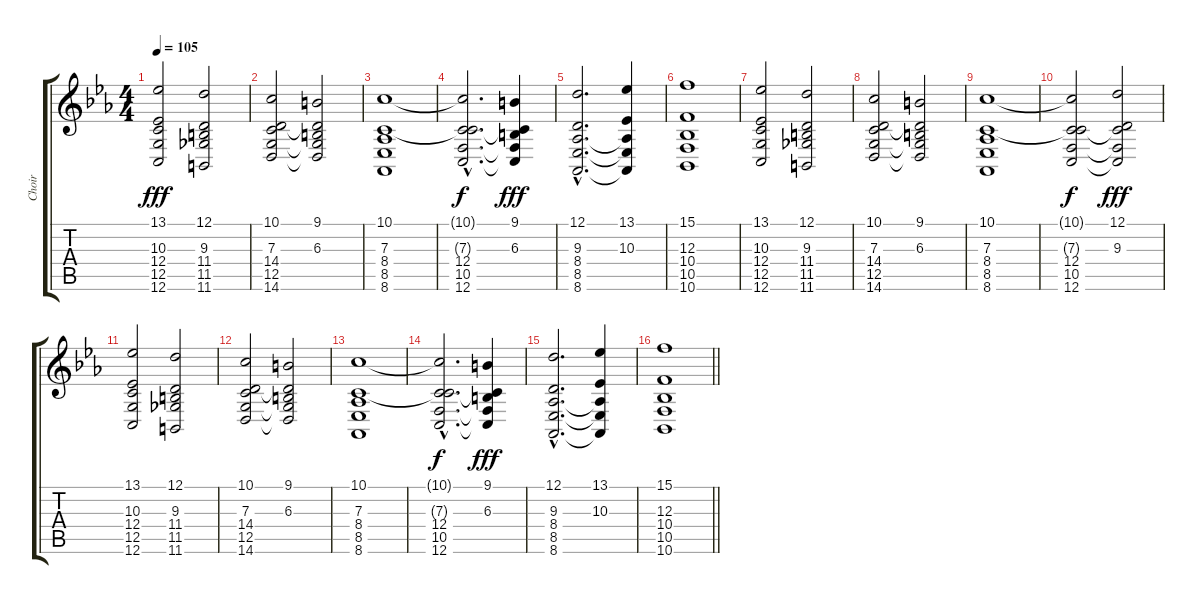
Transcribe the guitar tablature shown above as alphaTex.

\track ("Choir" "Choir") {instrument choiraahs}
\staff {score tabs}
\tuning (D4 A3 F3 C3 G2 C2) {hide}
\ts (4 4)
\tempo 105
\clef g2
\ks eb
(13.1 10.3 12.4 12.5 12.6).2{dy fff} (12.1 9.3 11.4 11.5 11.6).2 |
(10.1 7.3 14.4 12.5 14.6).2 (9.1 6.3 14.4{t} 12.5{t} 14.6{t}).2 |
(10.1 7.3 8.4 8.5 8.6).1 |
(10.1{hac t} 7.3{hac t} 12.4{hac} 10.5{hac} 12.6{hac}).2{d dy f} (9.1 6.3 12.4{t} 10.5{t} 12.6{t}).4{dy fff} |
(12.1{hac} 9.3{hac} 8.4{hac} 8.5{hac} 8.6{hac}).2{d} (13.1 10.3 8.4{t} 8.5{t} 8.6{t}).4 |
(15.1 12.3 10.4 10.5 10.6).1 |
(13.1 10.3 12.4 12.5 12.6).2 (12.1 9.3 11.4 11.5 11.6).2 |
(10.1 7.3 14.4 12.5 14.6).2 (9.1 6.3 14.4{t} 12.5{t} 14.6{t}).2 |
(10.1 7.3 8.4 8.5 8.6).1 |
(10.1{t} 7.3{t} 12.4 10.5 12.6).2{dy f} (12.1 9.3 12.4{t} 10.5{t} 12.6{t}).2{dy fff} |
(13.1 10.3 12.4 12.5 12.6).2 (12.1 9.3 11.4 11.5 11.6).2 |
(10.1 7.3 14.4 12.5 14.6).2 (9.1 6.3 14.4{t} 12.5{t} 14.6{t}).2 |
(10.1 7.3 8.4 8.5 8.6).1 |
(10.1{hac t} 7.3{hac t} 12.4{hac} 10.5{hac} 12.6{hac}).2{d dy f} (9.1 6.3 12.4{t} 10.5{t} 12.6{t}).4{dy fff} |
(12.1{hac} 9.3{hac} 8.4{hac} 8.5{hac} 8.6{hac}).2{d} (13.1 10.3 8.4{t} 8.5{t} 8.6{t}).4 |
\barLineRight lightlight
(15.1 12.3 10.4 10.5 10.6).1
